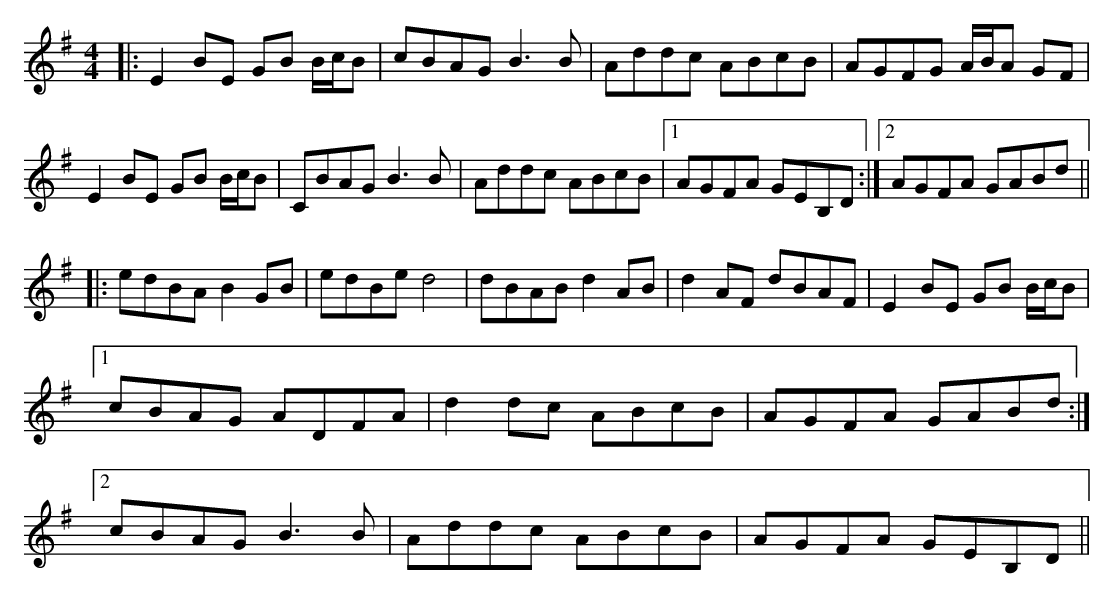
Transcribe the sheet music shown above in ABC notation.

X:1
M:4/4
K:Emin
|:E2 BE GB B/c/B|cBAG B3 B|Addc ABcB|AGFG A/B/A GF|
E2 BE GB B/c/B|CBAG B3 B|Addc ABcB|1 AGFA GEB,D:|2 AGFA GABd||
|:edBA B2 GB|edBe d4|dBAB d2 AB|d2 AF dBAF|E2 BE GB B/c/B|
[1 cBAG ADFA|d2 dc ABcB|AGFA GABd:|
[2 cBAG B3 B|Addc ABcB|AGFA GEB,D||
